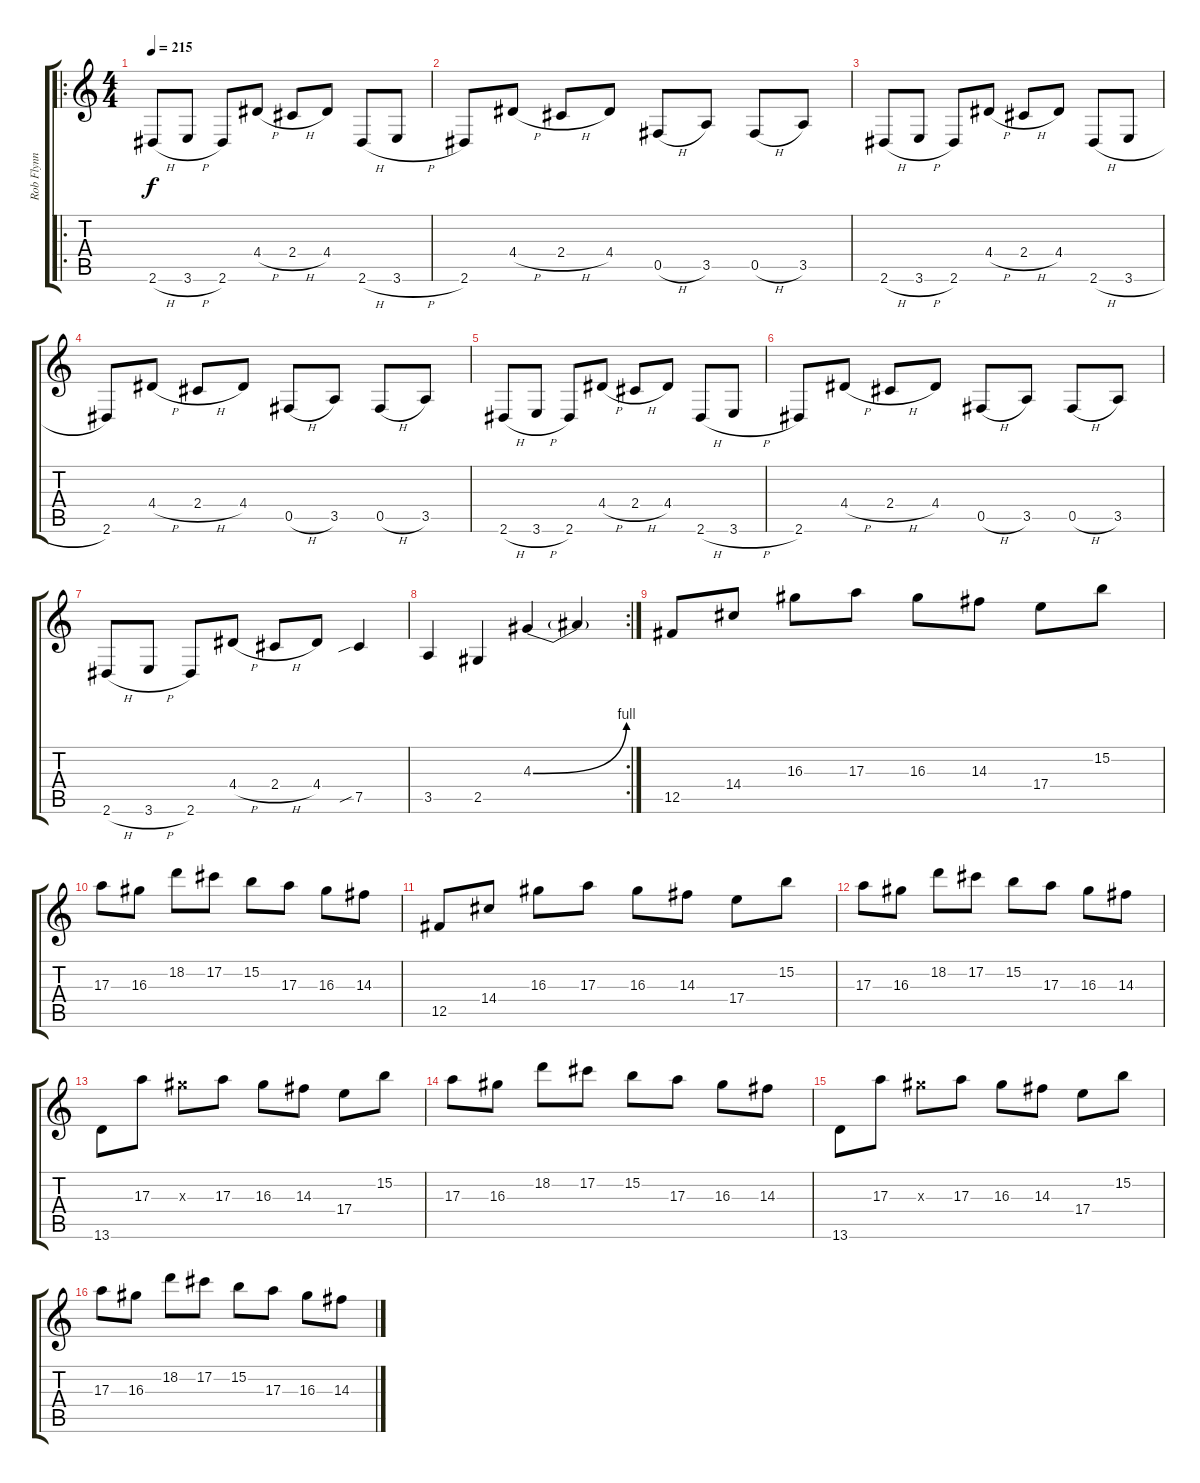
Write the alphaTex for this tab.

\track ("Rob Flynn" "Rob Flynn") {instrument distortionguitar}
\staff {score tabs}
\tuning (Db4 Ab3 E3 B2 Gb2 Db2) {hide}
\ro
\ts (4 4)
\tempo 215
\clef g2
\ks c
2.6{h}.8{dy f} 3.6{h}.8 2.6.8 4.4{h}.8 2.4{h}.8 4.4.8 2.6{h}.8 3.6{h}.8 |
2.6.8 4.4{h}.8 2.4{h}.8 4.4.8 0.5{h}.8 3.5.8 0.5{h}.8 3.5.8 |
2.6{h}.8 3.6{h}.8 2.6.8 4.4{h}.8 2.4{h}.8 4.4.8 2.6{h}.8 3.6{h}.8 |
2.6.8 4.4{h}.8 2.4{h}.8 4.4.8 0.5{h}.8 3.5.8 0.5{h}.8 3.5.8 |
2.6{h}.8 3.6{h}.8 2.6.8 4.4{h}.8 2.4{h}.8 4.4.8 2.6{h}.8 3.6{h}.8 |
2.6.8 4.4{h}.8 2.4{h}.8 4.4.8 0.5{h}.8 3.5.8 0.5{h}.8 3.5.8 |
2.6{h}.8 3.6{h}.8 2.6.8 4.4{h}.8 2.4{h}.8 4.4.8 7.5{sib}.4 |
\rc 2
3.5.4 2.5.4 4.3{be (bend 0 0 60 4)}.4 4.3{t}.4 |
12.5.8 14.4.8 16.3.8 17.3.8 16.3.8 14.3.8 17.4.8 15.2.8 |
17.3.8 16.3.8 18.2.8 17.2.8 15.2.8 17.3.8 16.3.8 14.3.8 |
12.5.8 14.4.8 16.3.8 17.3.8 16.3.8 14.3.8 17.4.8 15.2.8 |
17.3.8 16.3.8 18.2.8 17.2.8 15.2.8 17.3.8 16.3.8 14.3.8 |
13.6.8 17.3.8 16.3{x}.8 17.3.8 16.3.8 14.3.8 17.4.8 15.2.8 |
17.3.8 16.3.8 18.2.8 17.2.8 15.2.8 17.3.8 16.3.8 14.3.8 |
13.6.8 17.3.8 16.3{x}.8 17.3.8 16.3.8 14.3.8 17.4.8 15.2.8 |
17.3.8 16.3.8 18.2.8 17.2.8 15.2.8 17.3.8 16.3.8 14.3.8
